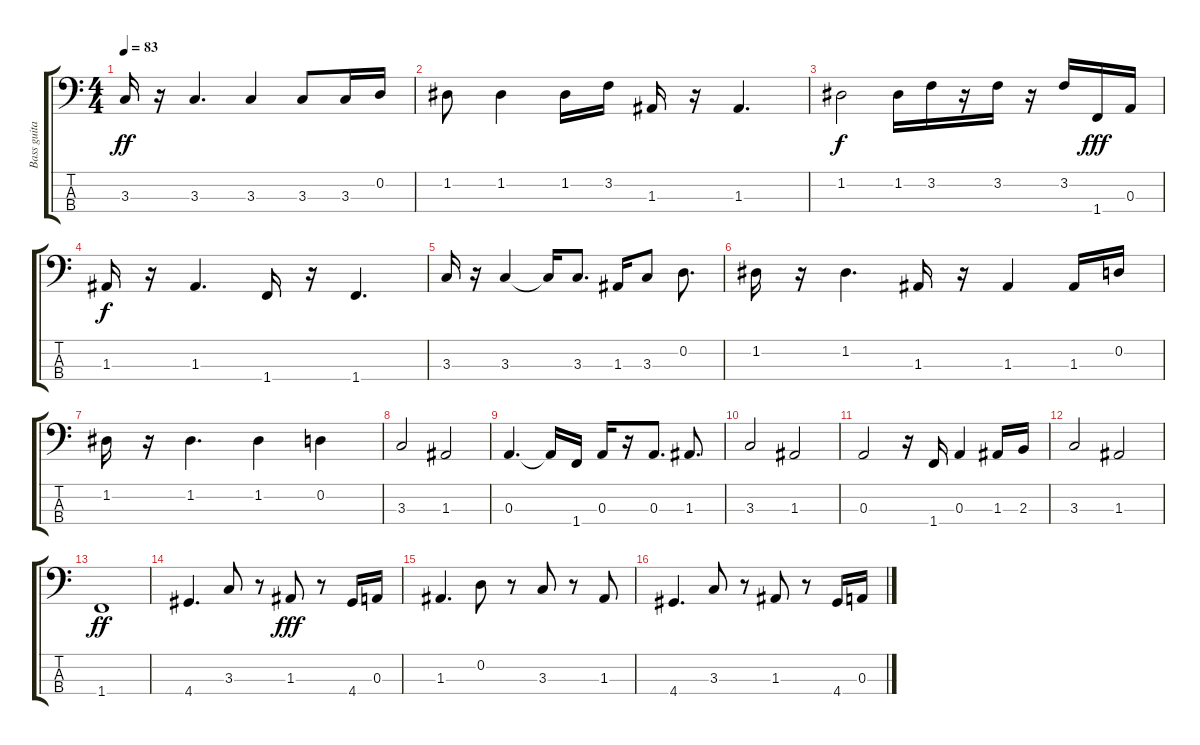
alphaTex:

\track ("Bass guitar" "Bass guita") {instrument electricbassfinger}
\staff {score tabs}
\tuning (G2 D2 A1 E1) {hide}
\ts (4 4)
\tempo 83
\clef f4
\ks c
3.3.16{dy ff} r.16 3.3.4{d} 3.3.4 3.3.8 3.3.16 0.2.16 |
1.2.8 1.2.4 1.2.16 3.2.16 1.3.16 r.16 1.3.4{d} |
1.2.2{dy f} 1.2.16 3.2.16 r.16 3.2.16 r.16 3.2.16 1.4.16{dy fff} 0.3.16 |
1.3.16{dy f} r.16 1.3.4{d} 1.4.16 r.16 1.4.4{d} |
3.3.16 r.16 3.3.4 3.3{t}.16 3.3.8{d} 1.3.16 3.3.8 0.2.8{d} |
1.2.16 r.16 1.2.4{d} 1.3.16 r.16 1.3.4 1.3.16 0.2.16 |
1.2.16 r.16 1.2.4{d} 1.2.4 0.2.4 |
3.3.2 1.3.2 |
0.3.4{d} 0.3{t}.16 1.4.16 0.3.16 r.16 0.3.8{d} 1.3.8{d} |
3.3.2 1.3.2 |
0.3.2 r.16 1.4.16 0.3.4 1.3.16 2.3.16 |
3.3.2 1.3.2 |
1.4.1{dy ff} |
4.4.4{d} 3.3.8 r.8 1.3.8{dy fff} r.8 4.4.16 0.3.16 |
1.3.4{d} 0.2.8 r.8 3.3.8 r.8 1.3.8 |
4.4.4{d} 3.3.8 r.8 1.3.8 r.8 4.4.16 0.3.16
